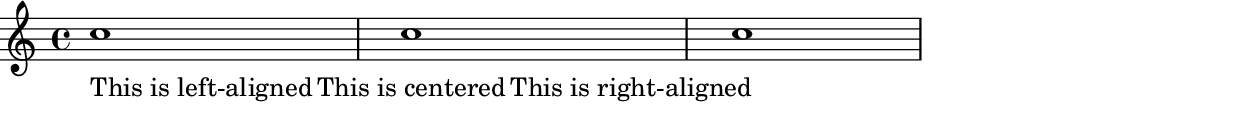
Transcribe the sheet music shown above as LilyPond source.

%% Generated by lilypond-book
%% Options: [exampleindent=10.16\mm,indent=0\mm,line-width=160\mm,paper-height=845.047\pt,paper-width=597.508\pt,papersize='(cons (* 597.508 pt) (* 845.047 pt))]
\include "lilypond-book-preamble.ly"


% ****************************************************************
% Start cut-&-pastable-section
% ****************************************************************

#(ly:set-option 'eps-box-padding 3.000000)



\paper {
  #(set-paper-size '(cons (* 597.508 pt) (* 845.047 pt)))
  indent = 0\mm
  line-width = 160\mm
  % offset the left padding, also add 1mm as lilypond creates cropped
  % images with a little space on the right
  line-width = #(- line-width (* mm  3.000000) (* mm 1))
}

\layout {
  
}




% ****************************************************************
% ly snippet:
% ****************************************************************
\sourcefilename "snippets/lyrics-alignment.ly"
\sourcefileline 0
%% DO NOT EDIT this file manually; it was automatically
%% generated from the LilyPond Snippet Repository
%% (http://lsr.di.unimi.it).
%%
%% Make any changes in the LSR itself, or in
%% `Documentation/snippets/new/`, then run
%% `scripts/auxiliar/makelsr.pl`.
%%
%% This file is in the public domain.

\version "2.24.0"

\header {
%% Translation of GIT committish: a8a85e19654e46d725563e6deba44083ef137a2c
  texidocja = "
歌詞の水平方向の揃え位置は、@code{LyricText} オブジェクトの
@code{self-alignment-X} プロパティをオーバライドすることで設定できます。@c
@code{-1} が左、@code{0} が中央、@code{1} が右になります。@c
@code{#LEFT}, @code{#CENTER}, @code{#RIGHT} を用いることもできます。
"
  doctitleja = "歌詞の揃え位置"

%% Translation of GIT committish: 2f3474d9af596d677ed5b7ce720ae4d0954a6b51
  texidocit = "

L'allineamento orizzontale del testo vocale si imposta attraverso la
proprietà @code{self-alignment-X} dell'oggetto @code{LyricText}.
@code{#-1} è sinistra, @code{#0} è centro e @code{#1} è destra;
si possono usare anche @code{#LEFT}, @code{#CENTER} e @code{#RIGHT}.

"
  doctitleit = "Allineamento del testo vocale"

%% Translation of GIT committish: 41a008e75e2fe29536406cdf0d71c32a4606f2b8
  texidocfr = "
L'alignement horizontal des paroles peut se gérer à l'aide de la
propriété @code{self-alignment-X} de l'objet @code{LyricText}.
Les valeurs @code{-1} ou @code{#LEFT} produiront un alignement par la
gauche, les valeurs @code{0} ou @code{#CENTER} un alignement centré, et
les valeurs @code{1} ou @code{#RIGHT} un alignement par la droite.
"

  doctitlefr = "Alignement des syllabes"

%% Translation of GIT committish: 40a6ee3c77d89a24d34b13790442cdcc95f59d7a
  texidoces = "
La alineación horizontal de la letra se puede ajustar
sobreescribiendo la propiedad @code{self-alignment-X} del objeto
@code{LyricText}.  @code{-1} es izquierda, @code{0} es centrado y
@code{1} es derecha; sin embargo, podemos usar también
@code{#LEFT}, @code{#CENTER} y @code{#RIGHT}.
"
  doctitlees = "Alineación de la letra"

%% Translation of GIT committish: 27b1197f3bae8512c14d946752cd3e40e7c76016

  texidocde = "
Die horizontale Ausrichtung von Gesangstext kann eingestellt werden, indem
man die @code{self-alignment-X}-Eigenschaft des @code{LyricText}-Objekts
verändert.  @code{#-1} bedeutet links, @code{#0} bedeutet mittig und @code{#1}
bedeutet rechts, man kann aber genauso gut auch @code{#LEFT}, @code{#CENTER}
und @code{#RIGHT} benutzen.

"
  doctitlede = "Ausrichtung von Gesangstext"


%% Translation of GIT committish: 8ffecf6be17c6ec2ff87cf31873121a8cce29b09
  texidocca = "
L'alineació horitzontal de la lletra es pot ajustar sobreescrivint
la propietat @code{self-alignment-X} de l'objecte @code{LyricText}.
@code{#-1} és esquerra, @code{#0} és centrat @code{#1} es dreta;
tanmateix, podem usar també @code{#LEFT}, @code{#CENTER} i
@code{#RIGHT}.

"
  doctitleca = "Alineació de la lletra"

  lsrtags = "really-simple, text, vocal-music"

  texidoc = "
Horizontal alignment for lyrics can be set by overriding the
@code{self-alignment-X} property of the @code{LyricText} object.
@code{-1} is left, @code{0} is center, and @code{1} is right; however,
you can use @code{#LEFT}, @code{#CENTER} and @code{#RIGHT} as well.
"

  doctitle = "Lyrics alignment"
} % begin verbatim


\layout { ragged-right = ##f }

\relative c'' {
  c1
  c1
  c1
}
\addlyrics {
  \once \override LyricText.self-alignment-X = #LEFT
  "This is left-aligned"
  \once \override LyricText.self-alignment-X = #CENTER
  "This is centered"
  \once \override LyricText.self-alignment-X = 1
  "This is right-aligned"
}



% ****************************************************************
% end ly snippet
% ****************************************************************
